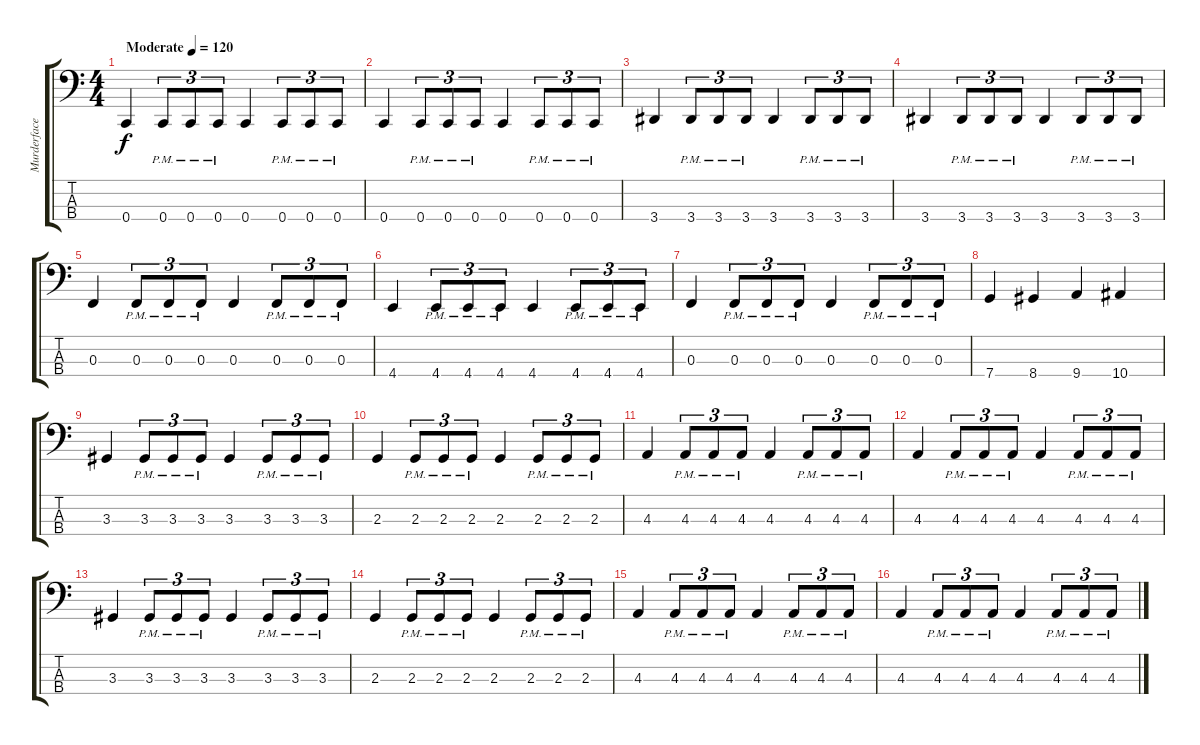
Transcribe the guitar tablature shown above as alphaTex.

\track ("Murderface" "Murderface") {instrument electricbassfinger}
\staff {score tabs}
\tuning (Eb2 Bb1 F1 C1) {hide}
\ts (4 4)
\tempo (120 "Moderate")
\clef f4
\ks c
0.4.4{dy f instrument electricbassfinger} 0.4{pm}.8{tu (3 2)} 0.4{pm}.8{tu (3 2)} 0.4{pm}.8{tu (3 2)} 0.4.4 0.4{pm}.8{tu (3 2)} 0.4{pm}.8{tu (3 2)} 0.4{pm}.8{tu (3 2)} |
0.4.4 0.4{pm}.8{tu (3 2)} 0.4{pm}.8{tu (3 2)} 0.4{pm}.8{tu (3 2)} 0.4.4 0.4{pm}.8{tu (3 2)} 0.4{pm}.8{tu (3 2)} 0.4{pm}.8{tu (3 2)} |
3.4.4 3.4{pm}.8{tu (3 2)} 3.4{pm}.8{tu (3 2)} 3.4{pm}.8{tu (3 2)} 3.4.4 3.4{pm}.8{tu (3 2)} 3.4{pm}.8{tu (3 2)} 3.4{pm}.8{tu (3 2)} |
3.4.4 3.4{pm}.8{tu (3 2)} 3.4{pm}.8{tu (3 2)} 3.4{pm}.8{tu (3 2)} 3.4.4 3.4{pm}.8{tu (3 2)} 3.4{pm}.8{tu (3 2)} 3.4{pm}.8{tu (3 2)} |
0.3.4 0.3{pm}.8{tu (3 2)} 0.3{pm}.8{tu (3 2)} 0.3{pm}.8{tu (3 2)} 0.3.4 0.3{pm}.8{tu (3 2)} 0.3{pm}.8{tu (3 2)} 0.3{pm}.8{tu (3 2)} |
4.4.4 4.4{pm}.8{tu (3 2)} 4.4{pm}.8{tu (3 2)} 4.4{pm}.8{tu (3 2)} 4.4.4 4.4{pm}.8{tu (3 2)} 4.4{pm}.8{tu (3 2)} 4.4{pm}.8{tu (3 2)} |
0.3.4 0.3{pm}.8{tu (3 2)} 0.3{pm}.8{tu (3 2)} 0.3{pm}.8{tu (3 2)} 0.3.4 0.3{pm}.8{tu (3 2)} 0.3{pm}.8{tu (3 2)} 0.3{pm}.8{tu (3 2)} |
7.4.4 8.4.4 9.4.4 10.4.4 |
3.3.4 3.3{pm}.8{tu (3 2)} 3.3{pm}.8{tu (3 2)} 3.3{pm}.8{tu (3 2)} 3.3.4 3.3{pm}.8{tu (3 2)} 3.3{pm}.8{tu (3 2)} 3.3{pm}.8{tu (3 2)} |
2.3.4 2.3{pm}.8{tu (3 2)} 2.3{pm}.8{tu (3 2)} 2.3{pm}.8{tu (3 2)} 2.3.4 2.3{pm}.8{tu (3 2)} 2.3{pm}.8{tu (3 2)} 2.3{pm}.8{tu (3 2)} |
4.3.4 4.3{pm}.8{tu (3 2)} 4.3{pm}.8{tu (3 2)} 4.3{pm}.8{tu (3 2)} 4.3.4 4.3{pm}.8{tu (3 2)} 4.3{pm}.8{tu (3 2)} 4.3{pm}.8{tu (3 2)} |
4.3.4 4.3{pm}.8{tu (3 2)} 4.3{pm}.8{tu (3 2)} 4.3{pm}.8{tu (3 2)} 4.3.4 4.3{pm}.8{tu (3 2)} 4.3{pm}.8{tu (3 2)} 4.3{pm}.8{tu (3 2)} |
3.3.4 3.3{pm}.8{tu (3 2)} 3.3{pm}.8{tu (3 2)} 3.3{pm}.8{tu (3 2)} 3.3.4 3.3{pm}.8{tu (3 2)} 3.3{pm}.8{tu (3 2)} 3.3{pm}.8{tu (3 2)} |
2.3.4 2.3{pm}.8{tu (3 2)} 2.3{pm}.8{tu (3 2)} 2.3{pm}.8{tu (3 2)} 2.3.4 2.3{pm}.8{tu (3 2)} 2.3{pm}.8{tu (3 2)} 2.3{pm}.8{tu (3 2)} |
4.3.4 4.3{pm}.8{tu (3 2)} 4.3{pm}.8{tu (3 2)} 4.3{pm}.8{tu (3 2)} 4.3.4 4.3{pm}.8{tu (3 2)} 4.3{pm}.8{tu (3 2)} 4.3{pm}.8{tu (3 2)} |
4.3.4 4.3{pm}.8{tu (3 2)} 4.3{pm}.8{tu (3 2)} 4.3{pm}.8{tu (3 2)} 4.3.4 4.3{pm}.8{tu (3 2)} 4.3{pm}.8{tu (3 2)} 4.3{pm}.8{tu (3 2)}
